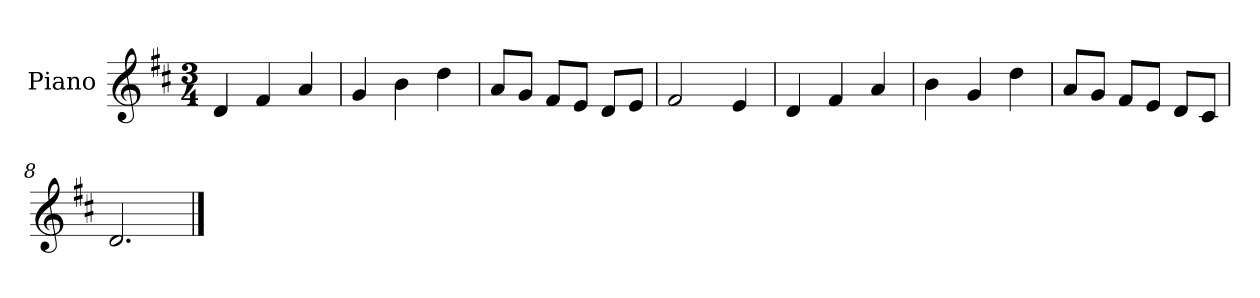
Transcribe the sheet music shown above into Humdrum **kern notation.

**kern
*part1
*staff1
*I"Piano
*I'Pno
*clefG2
*k[f#c#]
*M3/4
=1
4d/
4f#/
4a/
=2
4g/
4b\
4dd\
=3
8a/L
8g/J
8f#/L
8e/J
8d/L
8e/J
=4
2f#/
4e/
=5
4d/
4f#/
4a/
=6
4b\
4g/
4dd\
=7
8a/L
8g/J
8f#/L
8e/J
8d/L
8c#/J
=8
2.d/
==
*-
